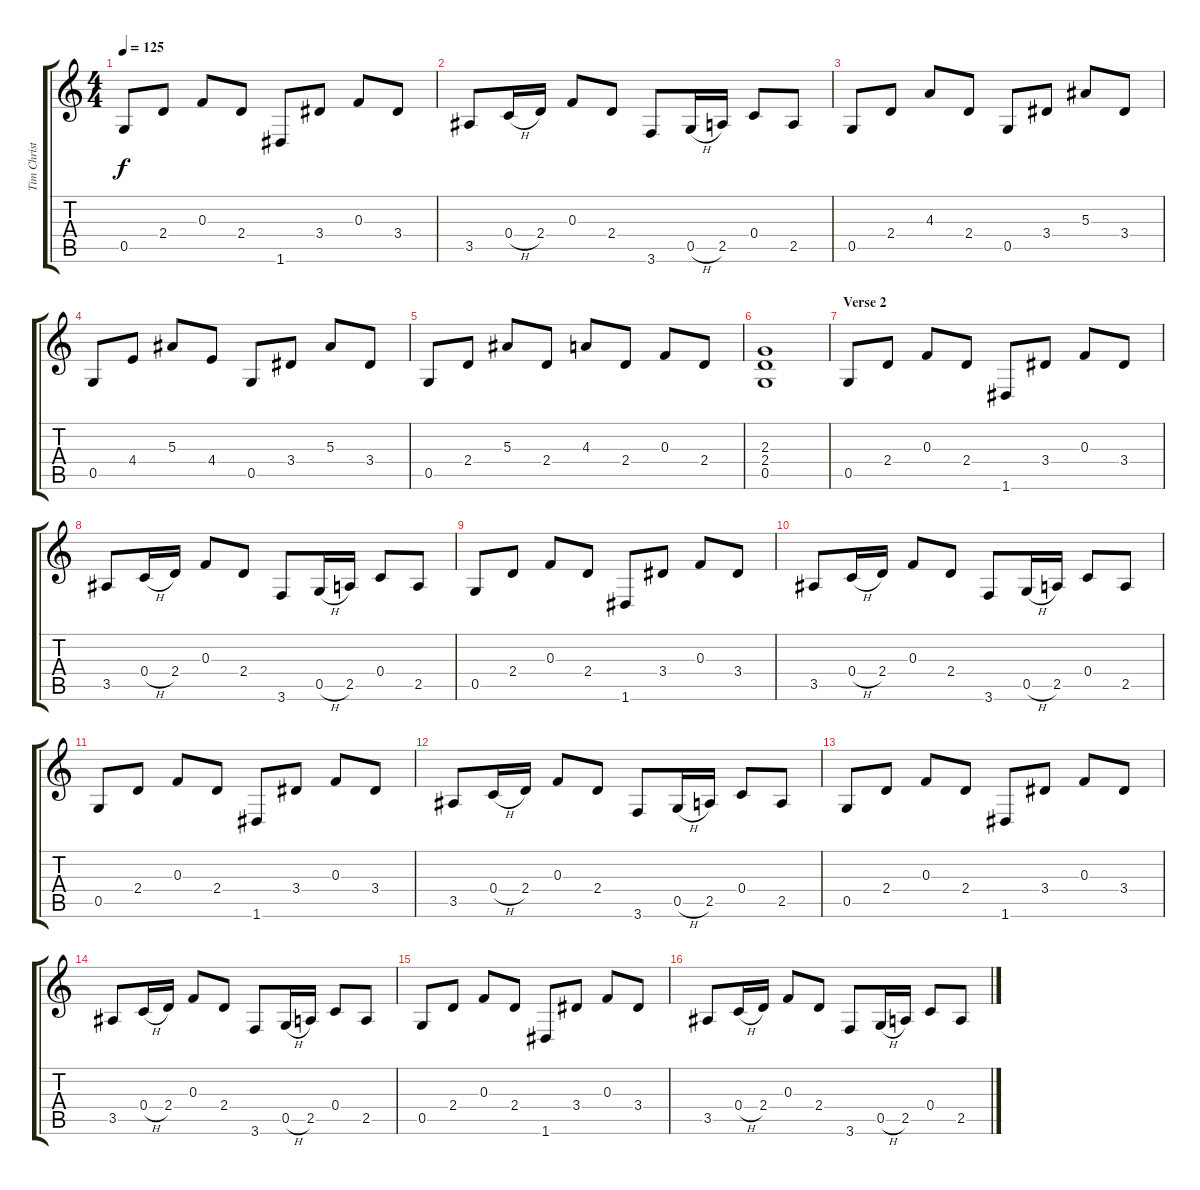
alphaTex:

\track ("Tim Christensen - Guitar I" "Tim Christ") {instrument electricguitarjazz}
\staff {score tabs}
\tuning (D4 A3 F3 C3 G2 D2) {hide}
\ts (4 4)
\tempo 125
\clef g2
\ks c
0.5.8{dy f} 2.4.8 0.3.8 2.4.8 1.6.8 3.4.8 0.3.8 3.4.8 |
3.5.8 0.4{h}.16 2.4.16 0.3.8 2.4.8 3.6.8 0.5{h}.16 2.5.16 0.4.8 2.5.8 |
0.5.8 2.4.8 4.3.8 2.4.8 0.5.8 3.4.8 5.3.8 3.4.8 |
0.5.8 4.4.8 5.3.8 4.4.8 0.5.8 3.4.8 5.3.8 3.4.8 |
0.5.8 2.4.8 5.3.8 2.4.8 4.3.8 2.4.8 0.3.8 2.4.8 |
(2.3 2.4 0.5).1 |
\section ("" "Verse 2")
0.5.8 2.4.8 0.3.8 2.4.8 1.6.8 3.4.8 0.3.8 3.4.8 |
3.5.8 0.4{h}.16 2.4.16 0.3.8 2.4.8 3.6.8 0.5{h}.16 2.5.16 0.4.8 2.5.8 |
0.5.8 2.4.8 0.3.8 2.4.8 1.6.8 3.4.8 0.3.8 3.4.8 |
3.5.8 0.4{h}.16 2.4.16 0.3.8 2.4.8 3.6.8 0.5{h}.16 2.5.16 0.4.8 2.5.8 |
0.5.8 2.4.8 0.3.8 2.4.8 1.6.8 3.4.8 0.3.8 3.4.8 |
3.5.8 0.4{h}.16 2.4.16 0.3.8 2.4.8 3.6.8 0.5{h}.16 2.5.16 0.4.8 2.5.8 |
0.5.8 2.4.8 0.3.8 2.4.8 1.6.8 3.4.8 0.3.8 3.4.8 |
3.5.8 0.4{h}.16 2.4.16 0.3.8 2.4.8 3.6.8 0.5{h}.16 2.5.16 0.4.8 2.5.8 |
0.5.8 2.4.8 0.3.8 2.4.8 1.6.8 3.4.8 0.3.8 3.4.8 |
3.5.8 0.4{h}.16 2.4.16 0.3.8 2.4.8 3.6.8 0.5{h}.16 2.5.16 0.4.8 2.5.8
